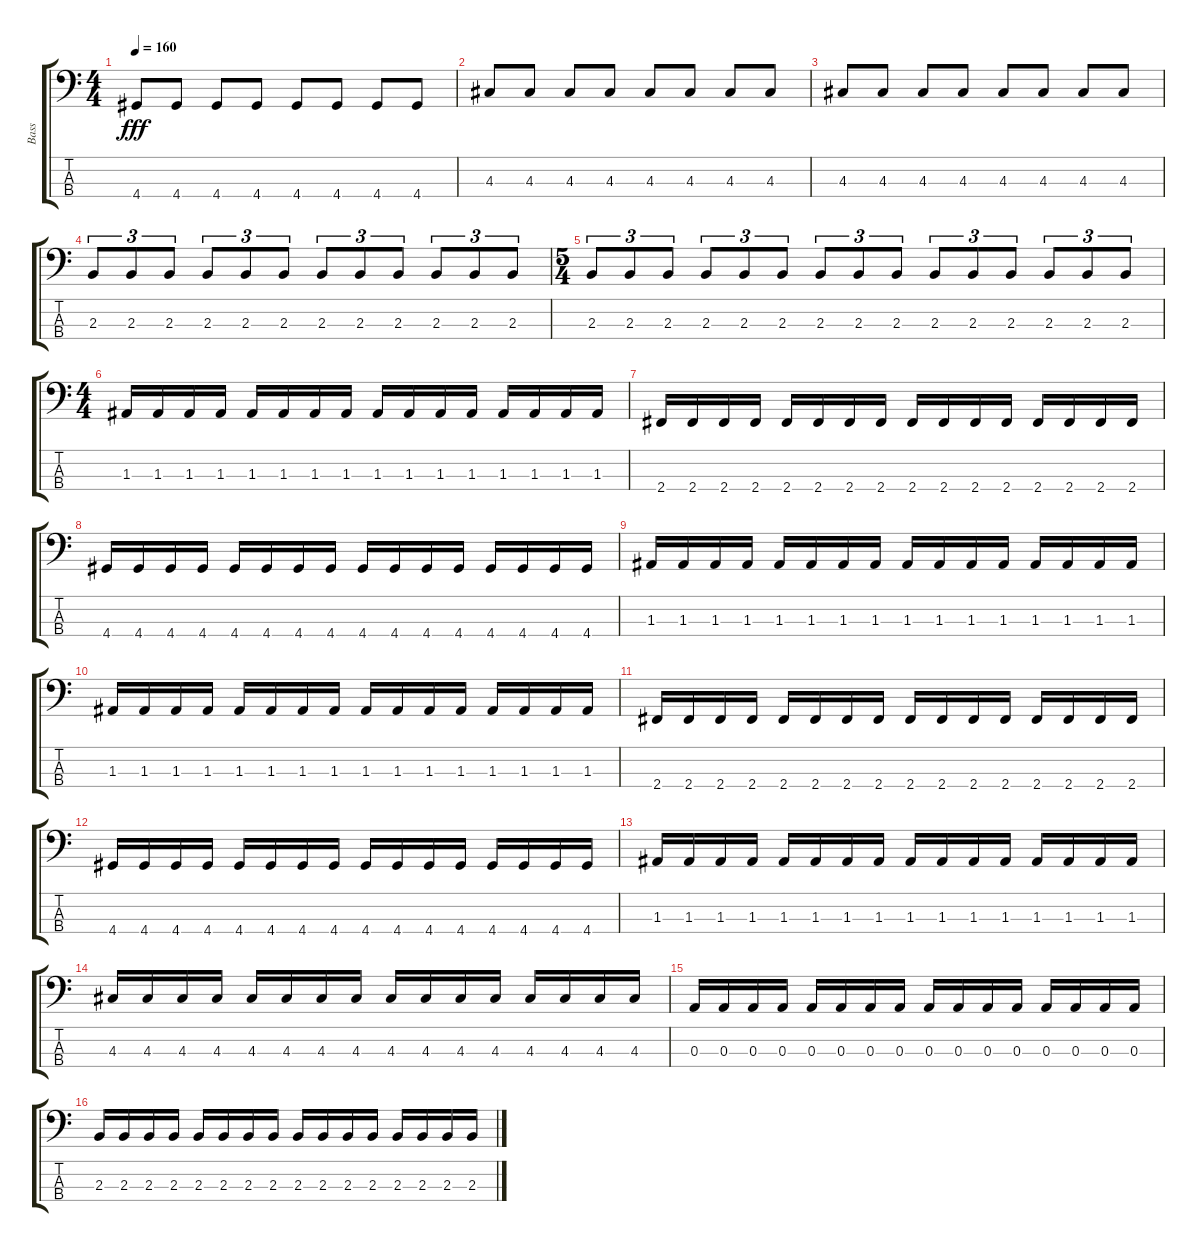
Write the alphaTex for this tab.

\track ("Bass" "Bass") {instrument electricbasspick}
\staff {score tabs}
\tuning (G2 D2 A1 E1) {hide}
\ts (4 4)
\tempo 160
\clef f4
\ks c
4.4.8{dy fff} 4.4.8 4.4.8 4.4.8 4.4.8 4.4.8 4.4.8 4.4.8 |
4.3.8 4.3.8 4.3.8 4.3.8 4.3.8 4.3.8 4.3.8 4.3.8 |
4.3.8 4.3.8 4.3.8 4.3.8 4.3.8 4.3.8 4.3.8 4.3.8 |
2.3.8{tu (3 2)} 2.3.8{tu (3 2)} 2.3.8{tu (3 2)} 2.3.8{tu (3 2)} 2.3.8{tu (3 2)} 2.3.8{tu (3 2)} 2.3.8{tu (3 2)} 2.3.8{tu (3 2)} 2.3.8{tu (3 2)} 2.3.8{tu (3 2)} 2.3.8{tu (3 2)} 2.3.8{tu (3 2)} |
\ts (5 4)
2.3.8{tu (3 2)} 2.3.8{tu (3 2)} 2.3.8{tu (3 2)} 2.3.8{tu (3 2)} 2.3.8{tu (3 2)} 2.3.8{tu (3 2)} 2.3.8{tu (3 2)} 2.3.8{tu (3 2)} 2.3.8{tu (3 2)} 2.3.8{tu (3 2)} 2.3.8{tu (3 2)} 2.3.8{tu (3 2)} 2.3.8{tu (3 2)} 2.3.8{tu (3 2)} 2.3.8{tu (3 2)} |
\ts (4 4)
1.3.16 1.3.16 1.3.16 1.3.16 1.3.16 1.3.16 1.3.16 1.3.16 1.3.16 1.3.16 1.3.16 1.3.16 1.3.16 1.3.16 1.3.16 1.3.16 |
2.4.16 2.4.16 2.4.16 2.4.16 2.4.16 2.4.16 2.4.16 2.4.16 2.4.16 2.4.16 2.4.16 2.4.16 2.4.16 2.4.16 2.4.16 2.4.16 |
4.4.16 4.4.16 4.4.16 4.4.16 4.4.16 4.4.16 4.4.16 4.4.16 4.4.16 4.4.16 4.4.16 4.4.16 4.4.16 4.4.16 4.4.16 4.4.16 |
1.3.16 1.3.16 1.3.16 1.3.16 1.3.16 1.3.16 1.3.16 1.3.16 1.3.16 1.3.16 1.3.16 1.3.16 1.3.16 1.3.16 1.3.16 1.3.16 |
1.3.16 1.3.16 1.3.16 1.3.16 1.3.16 1.3.16 1.3.16 1.3.16 1.3.16 1.3.16 1.3.16 1.3.16 1.3.16 1.3.16 1.3.16 1.3.16 |
2.4.16 2.4.16 2.4.16 2.4.16 2.4.16 2.4.16 2.4.16 2.4.16 2.4.16 2.4.16 2.4.16 2.4.16 2.4.16 2.4.16 2.4.16 2.4.16 |
4.4.16 4.4.16 4.4.16 4.4.16 4.4.16 4.4.16 4.4.16 4.4.16 4.4.16 4.4.16 4.4.16 4.4.16 4.4.16 4.4.16 4.4.16 4.4.16 |
1.3.16 1.3.16 1.3.16 1.3.16 1.3.16 1.3.16 1.3.16 1.3.16 1.3.16 1.3.16 1.3.16 1.3.16 1.3.16 1.3.16 1.3.16 1.3.16 |
4.3.16 4.3.16 4.3.16 4.3.16 4.3.16 4.3.16 4.3.16 4.3.16 4.3.16 4.3.16 4.3.16 4.3.16 4.3.16 4.3.16 4.3.16 4.3.16 |
0.3.16 0.3.16 0.3.16 0.3.16 0.3.16 0.3.16 0.3.16 0.3.16 0.3.16 0.3.16 0.3.16 0.3.16 0.3.16 0.3.16 0.3.16 0.3.16 |
2.3.16 2.3.16 2.3.16 2.3.16 2.3.16 2.3.16 2.3.16 2.3.16 2.3.16 2.3.16 2.3.16 2.3.16 2.3.16 2.3.16 2.3.16 2.3.16
